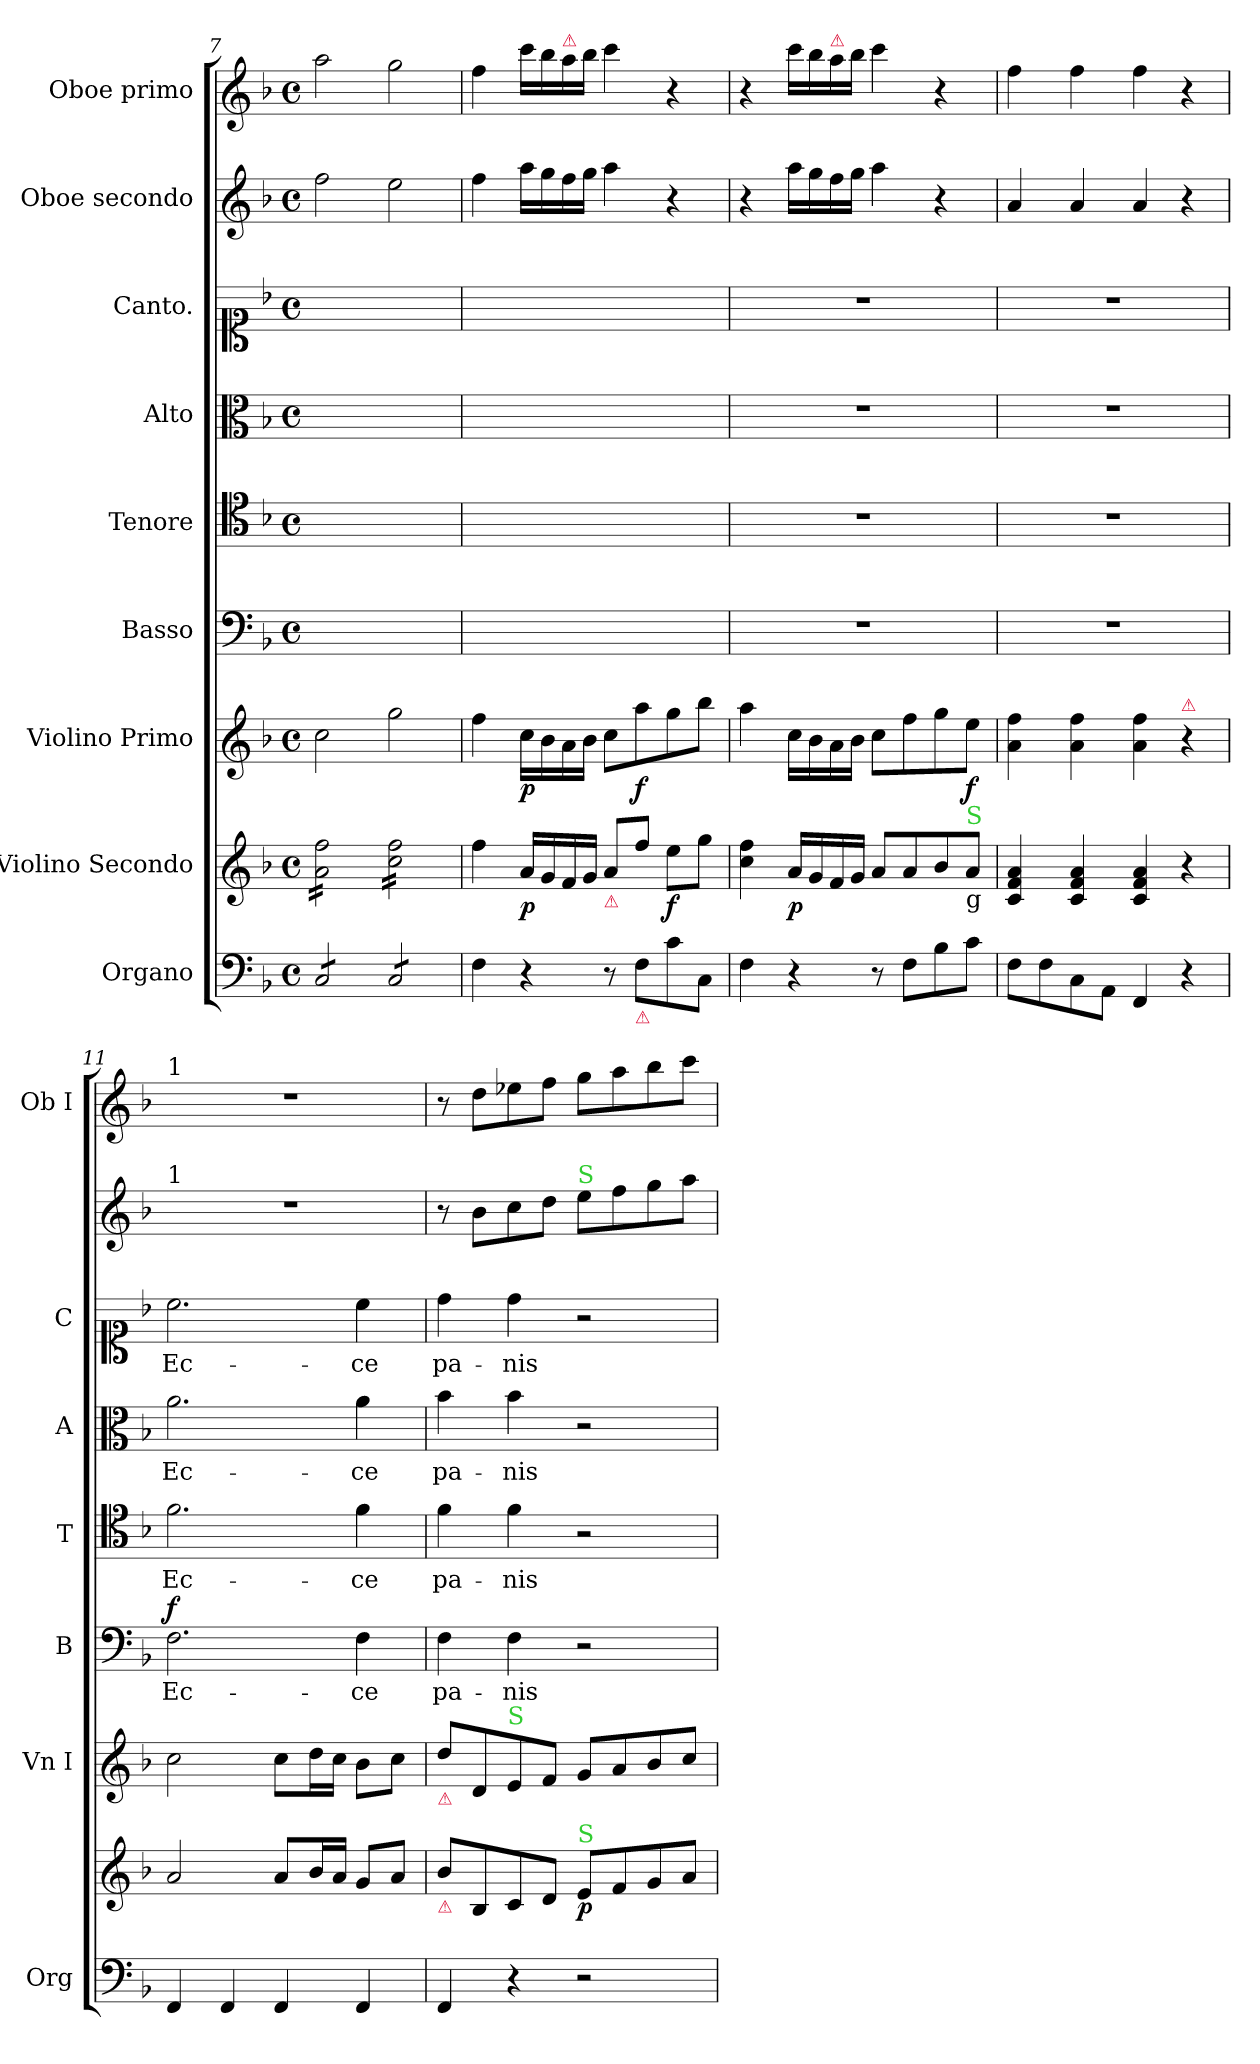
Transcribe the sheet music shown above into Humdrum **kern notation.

**kern	**kern	**dynam	**kern	**dynam	**kern	**text	**dynam	**kern	**text	**kern	**text	**kern	**text	**kern	**kern
*part9	*part8	*part8	*part7	*part7	*part6	*part6	*part6	*part5	*part5	*part4	*part4	*part3	*part3	*part2	*part1
*staff9	*staff8	*staff8	*staff7	*staff7	*staff6	*staff6	*staff6	*staff5	*staff5	*staff4	*staff4	*staff3	*staff3	*staff2	*staff1
*I"Organo	*I"Violino Secondo	*	*I"Violino Primo	*	*I"Basso	*	*	*I"Tenore	*	*I"Alto	*	*I"Canto.	*	*I"Oboe secondo	*I"Oboe primo
*I'Org	*	*	*I'Vn I	*	*I'B	*	*	*I'T	*	*I'A	*	*I'C	*	*	*I'Ob I
*clefF4	*clefG2	*	*clefG2	*	*clefF4	*	*	*clefC4	*	*clefC3	*	*clefC1	*	*clefG2	*clefG2
*k[b-]	*k[b-]	*	*k[b-]	*	*k[b-]	*	*	*k[b-]	*	*k[b-]	*	*k[b-]	*	*k[b-]	*k[b-]
*F:	*F:	*	*F:	*	*F:	*	*	*F:	*	*F:	*	*F:	*	*F:	*F:
*M4/4	*M4/4	*	*M4/4	*	*M4/4	*	*	*M4/4	*	*M4/4	*	*M4/4	*	*M4/4	*M4/4
*met(c)	*met(c)	*	*met(c)	*	*met(c)	*	*	*met(c)	*	*met(c)	*	*met(c)	*	*met(c)	*met(c)
=7	=7	=7	=7	=7	=7	=7	=7	=7	=7	=7	=7	=7	=7	=7	=7
*tremolo	*	*	*	*	*	*	*	*	*	*	*	*	*	*	*
*	*tremolo	*	*	*	*	*	*	*	*	*	*	*	*	*	*
8C/L	16a\ 16ff\LL	.	2cc\	.	1ryy	.	.	1ryy	.	1ryy	.	1ryy	.	2ff\	2aa\
.	16a\ 16ff\	.	.	.	.	.	.	.	.	.	.	.	.	.	.
8C/	16a\ 16ff\	.	.	.	.	.	.	.	.	.	.	.	.	.	.
.	16a\ 16ff\	.	.	.	.	.	.	.	.	.	.	.	.	.	.
8C/	16a\ 16ff\	.	.	.	.	.	.	.	.	.	.	.	.	.	.
.	16a\ 16ff\	.	.	.	.	.	.	.	.	.	.	.	.	.	.
8C/J	16a\ 16ff\	.	.	.	.	.	.	.	.	.	.	.	.	.	.
.	16a\ 16ff\JJ	.	.	.	.	.	.	.	.	.	.	.	.	.	.
8C/L	16cc\ 16ff\LL	.	2gg\	.	.	.	.	.	.	.	.	.	.	2ee\	2gg\
.	16cc\ 16ff\	.	.	.	.	.	.	.	.	.	.	.	.	.	.
8C/	16cc\ 16ff\	.	.	.	.	.	.	.	.	.	.	.	.	.	.
.	16cc\ 16ff\	.	.	.	.	.	.	.	.	.	.	.	.	.	.
8C/	16cc\ 16ff\	.	.	.	.	.	.	.	.	.	.	.	.	.	.
.	16cc\ 16ff\	.	.	.	.	.	.	.	.	.	.	.	.	.	.
8C/J	16cc\ 16ff\	.	.	.	.	.	.	.	.	.	.	.	.	.	.
*Xtremolo	*	*	*	*	*	*	*	*	*	*	*	*	*	*	*
.	16cc\ 16ff\JJ	.	.	.	.	.	.	.	.	.	.	.	.	.	.
*	*Xtremolo	*	*	*	*	*	*	*	*	*	*	*	*	*	*
=8	=8	=8	=8	=8	=8	=8	=8	=8	=8	=8	=8	=8	=8	=8	=8
4F\	4ff\	.	4ff\	.	1ryy	.	.	1ryy	.	1ryy	.	1ryy	.	4ff\	4ff\
!	!	!LO:DY:b	!	!LO:DY:b	!	!	!	!	!	!	!	!	!	!	!
4r	16a/LL	p	16cc\LL	p	.	.	.	.	.	.	.	.	.	16aa\LL	16ccc\LL
.	16g/	.	16b-\	.	.	.	.	.	.	.	.	.	.	16gg\	16bb-\
!	!	!	!	!	!	!	!	!	!	!	!	!	!	!	!LO:TX:a:color=crimson:t=⚠
.	16f/	.	16a\	.	.	.	.	.	.	.	.	.	.	16ff\	16aa\
.	16g/JJ	.	16b-\JJ	.	.	.	.	.	.	.	.	.	.	16gg\JJ	16bb-\JJ
!	!LO:TX:b:color=crimson:t=⚠	!	!	!	!	!	!	!	!	!	!	!	!	!	!
8r	8a/L	.	8cc\L	.	.	.	.	.	.	.	.	.	.	4aa\	4ccc\
!LO:TX:b:color=crimson:t=⚠	!	!	!	!	!	!	!	!	!	!	!	!	!	!	!
!	!	!	!	!LO:DY:b	!	!	!	!	!	!	!	!	!	!	!
8F\L	8ff\J	.	8aa\	f	.	.	.	.	.	.	.	.	.	.	.
!	!	!LO:DY:b	!	!	!	!	!	!	!	!	!	!	!	!	!
8c\	8ee\L	f	8gg\	.	.	.	.	.	.	.	.	.	.	4r	4r
8C/J	8gg\J	.	8bb-\J	.	.	.	.	.	.	.	.	.	.	.	.
=9	=9	=9	=9	=9	=9	=9	=9	=9	=9	=9	=9	=9	=9	=9	=9
4F\	4cc\ 4ff\	.	4aa\	.	1r	.	.	1r	.	1r	.	1r	.	4r	4r
!	!	!LO:DY:b	!	!	!	!	!	!	!	!	!	!	!	!	!
4r	16a/LL	p	16cc\LL	.	.	.	.	.	.	.	.	.	.	16aa\LL	16ccc\LL
.	16g/	.	16b-\	.	.	.	.	.	.	.	.	.	.	16gg\	16bb-\
!	!	!	!	!	!	!	!	!	!	!	!	!	!	!	!LO:TX:a:color=crimson:t=⚠
.	16f/	.	16a\	.	.	.	.	.	.	.	.	.	.	16ff\	16aa\
.	16g/JJ	.	16b-\JJ	.	.	.	.	.	.	.	.	.	.	16gg\JJ	16bb-\JJ
8r	8a/L	.	8cc\L	.	.	.	.	.	.	.	.	.	.	4aa\	4ccc\
8F\L	8a/	.	8ff\	.	.	.	.	.	.	.	.	.	.	.	.
8B-\	8b-/	.	8gg\	.	.	.	.	.	.	.	.	.	.	4r	4r
!	!LO:TX:b:t=g	!	!	!	!	!	!	!	!	!	!	!	!	!	!
!	!LO:TX:a:color=limegreen:t=S	!	!	!	!	!	!	!	!	!	!	!	!	!	!
!	!	!	!	!LO:DY:b	!	!	!	!	!	!	!	!	!	!	!
8c\J	8a/J	.	8ee\J	f	.	.	.	.	.	.	.	.	.	.	.
=10	=10	=10	=10	=10	=10	=10	=10	=10	=10	=10	=10	=10	=10	=10	=10
8F\L	4c/ 4f/ 4a/	.	4a\ 4ff\	.	1r	.	.	1r	.	1r	.	1r	.	4a/	4ff\
8F\	.	.	.	.	.	.	.	.	.	.	.	.	.	.	.
8C\	4c/ 4f/ 4a/	.	4a\ 4ff\	.	.	.	.	.	.	.	.	.	.	4a/	4ff\
8AA\J	.	.	.	.	.	.	.	.	.	.	.	.	.	.	.
4FF/	4c/ 4f/ 4a/	.	4a\ 4ff\	.	.	.	.	.	.	.	.	.	.	4a/	4ff\
!	!	!	!LO:TX:a:color=crimson:t=⚠	!	!	!	!	!	!	!	!	!	!	!	!
4r	4r	.	4r	.	.	.	.	.	.	.	.	.	.	4r	4r
=11	=11	=11	=11	=11	=11	=11	=11	=11	=11	=11	=11	=11	=11	=11	=11
!	!	!	!	!	!	!	!	!	!	!	!	!	!	!	!LO:TX:a:t=1
!	!	!	!	!	!	!	!	!	!	!	!	!	!	!LO:TX:a:t=1	!
!	!	!	!	!	!	!	!LO:DY:a	!	!	!	!	!	!	!	!
4FF/	2a/	.	2cc\	.	2.F\	Ec-	f	2.f\	Ec-	2.a\	Ec-	2.cc\	Ec-	1r	1r
4FF/	.	.	.	.	.	.	.	.	.	.	.	.	.	.	.
4FF/	8a/L	.	8cc\L	.	.	.	.	.	.	.	.	.	.	.	.
.	16b-/L	.	16dd\L	.	.	.	.	.	.	.	.	.	.	.	.
.	16a/JJ	.	16cc\JJ	.	.	.	.	.	.	.	.	.	.	.	.
4FF/	8g/L	.	8b-\L	.	4F\	-ce	.	4f\	-ce	4a\	-ce	4cc\	-ce	.	.
.	8a/J	.	8cc\J	.	.	.	.	.	.	.	.	.	.	.	.
=12	=12	=12	=12	=12	=12	=12	=12	=12	=12	=12	=12	=12	=12	=12	=12
!	!	!	!LO:TX:b:color=crimson:t=⚠	!	!	!	!	!	!	!	!	!	!	!	!
!	!LO:TX:b:color=crimson:t=⚠	!	!	!	!	!	!	!	!	!	!	!	!	!	!
4FF/	8b-\L	.	8dd\L	.	4F\	pa-	.	4f\	pa-	4b-\	pa-	4dd\	pa-	8r	8r
.	8B-/	.	8d/	.	.	.	.	.	.	.	.	.	.	8b-\L	8dd\L
!	!	!	!LO:TX:a:color=limegreen:t=S	!	!	!	!	!	!	!	!	!	!	!	!
4r	8c/	.	8e/	.	4F\	-nis	.	4f\	-nis	4b-\	-nis	4dd\	-nis	8cc\	8ee-X\
.	8d/J	.	8f/J	.	.	.	.	.	.	.	.	.	.	8dd\J	8ff\J
!	!	!	!	!	!	!	!	!	!	!	!	!	!	!LO:TX:a:color=limegreen:t=S	!
!	!LO:TX:a:color=limegreen:t=S	!	!	!	!	!	!	!	!	!	!	!	!	!	!
!	!	!LO:DY:b	!	!	!	!	!	!	!	!	!	!	!	!	!
2r	8e/L	p	8g/L	.	2r	.	.	2r	.	2r	.	2r	.	8ee\L	8gg\L
.	8f/	.	8a/	.	.	.	.	.	.	.	.	.	.	8ff\	8aa\
.	8g/	.	8b-/	.	.	.	.	.	.	.	.	.	.	8gg\	8bb-\
.	8a/J	.	8cc/J	.	.	.	.	.	.	.	.	.	.	8aa\J	8ccc\J
=	=	=	=	=	=	=	=	=	=	=	=	=	=	=	=
*-	*-	*-	*-	*-	*-	*-	*-	*-	*-	*-	*-	*-	*-	*-	*-
